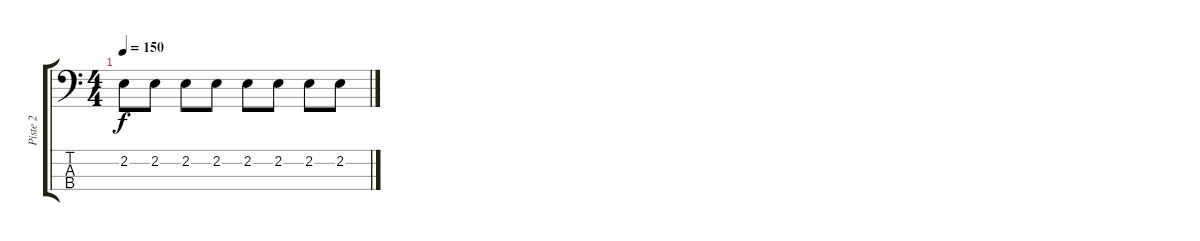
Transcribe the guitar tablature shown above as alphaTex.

\track ("Piste 2" "Piste 2") {instrument electricbassfinger}
\staff {score tabs}
\tuning (G2 D2 A1 E1) {hide}
\ts (4 4)
\tempo 150
\clef f4
\ks c
2.2.8{dy f} 2.2.8 2.2.8 2.2.8 2.2.8 2.2.8 2.2.8 2.2.8
